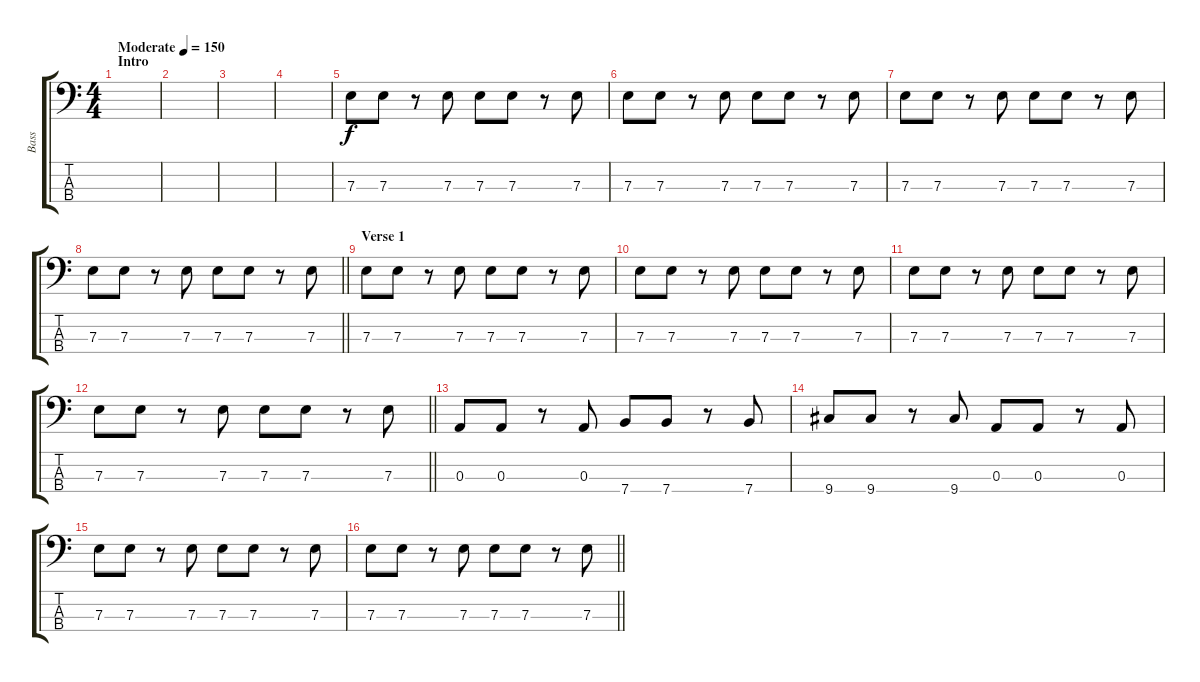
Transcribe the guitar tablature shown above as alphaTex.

\track ("Bass" "Bass") {instrument electricbasspick}
\staff {score tabs}
\tuning (G2 D2 A1 E1) {hide}
\ts (4 4)
\section ("" "Intro")
\tempo (150 "Moderate")
\clef f4
\ks c
|
|
|
|
7.3.8 7.3.8 r.8 7.3.8 7.3.8 7.3.8 r.8 7.3.8 |
7.3.8 7.3.8 r.8 7.3.8 7.3.8 7.3.8 r.8 7.3.8 |
7.3.8 7.3.8 r.8 7.3.8 7.3.8 7.3.8 r.8 7.3.8 |
\barLineRight lightlight
7.3.8 7.3.8 r.8 7.3.8 7.3.8 7.3.8 r.8 7.3.8 |
\section ("" "Verse 1")
7.3.8 7.3.8 r.8 7.3.8 7.3.8 7.3.8 r.8 7.3.8 |
7.3.8 7.3.8 r.8 7.3.8 7.3.8 7.3.8 r.8 7.3.8 |
7.3.8 7.3.8 r.8 7.3.8 7.3.8 7.3.8 r.8 7.3.8 |
\barLineRight lightlight
7.3.8 7.3.8 r.8 7.3.8 7.3.8 7.3.8 r.8 7.3.8 |
0.3.8 0.3.8 r.8 0.3.8 7.4.8 7.4.8 r.8 7.4.8 |
9.4.8 9.4.8 r.8 9.4.8 0.3.8 0.3.8 r.8 0.3.8 |
7.3.8 7.3.8 r.8 7.3.8 7.3.8 7.3.8 r.8 7.3.8 |
\barLineRight lightlight
7.3.8 7.3.8 r.8 7.3.8 7.3.8 7.3.8 r.8 7.3.8
